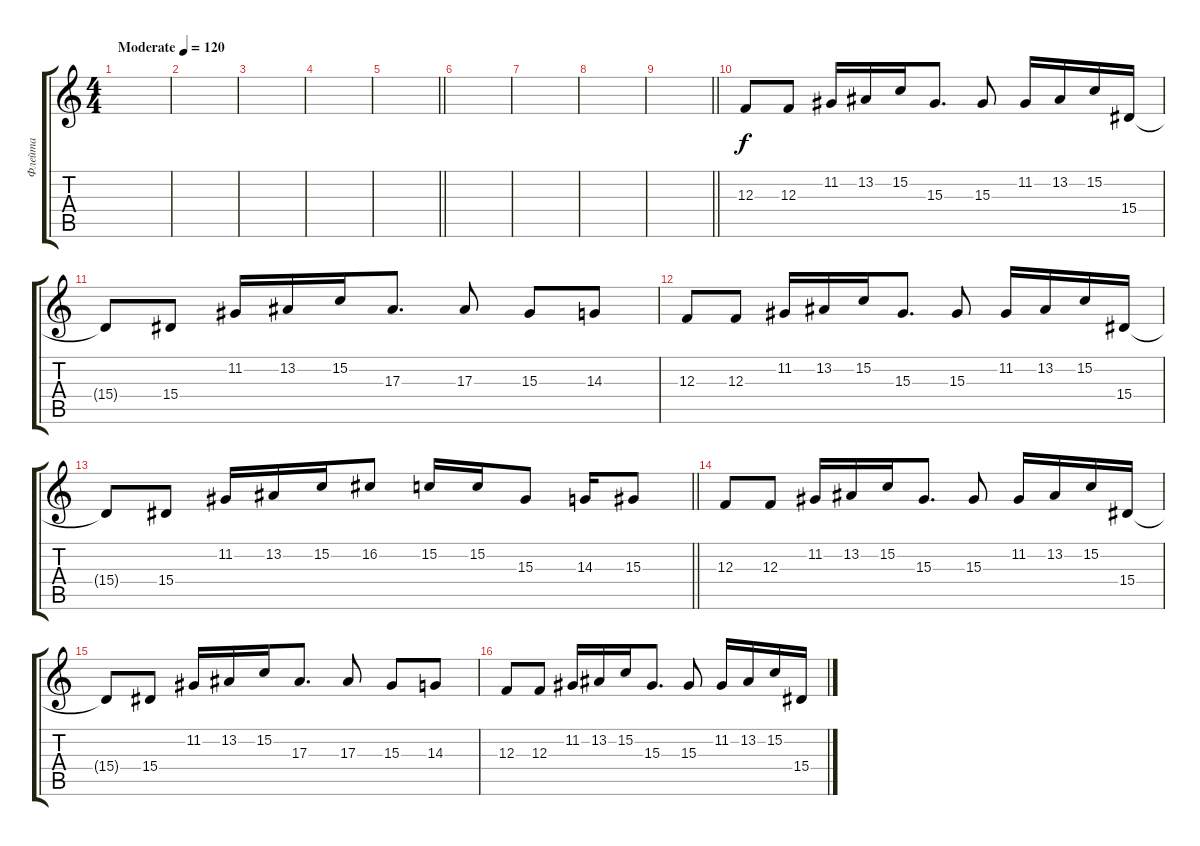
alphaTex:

\track ("Флейта" "Флейта") {instrument flute}
\staff {score tabs}
\tuning (D4 A3 F3 C3 G2 D2) {hide}
\ts (4 4)
\tempo (120 "Moderate")
\clef g2
\ks c
|
|
|
|
\barLineRight lightlight
|
|
|
|
\barLineRight lightlight
|
12.3.8 12.3.8 11.2.16 13.2.16 15.2.16 15.3.8{d} 15.3.8 11.2.16 13.2.16 15.2.16 15.4.16 |
15.4{t}.8 15.4.8 11.2.16 13.2.16 15.2.16 17.3.8{d} 17.3.8 15.3.8 14.3.8 |
12.3.8 12.3.8 11.2.16 13.2.16 15.2.16 15.3.8{d} 15.3.8 11.2.16 13.2.16 15.2.16 15.4.16 |
\barLineRight lightlight
15.4{t}.8 15.4.8 11.2.16 13.2.16 15.2.16 16.2.8 15.2.16 15.2.16 15.3.8 14.3.16 15.3.8 |
12.3.8 12.3.8 11.2.16 13.2.16 15.2.16 15.3.8{d} 15.3.8 11.2.16 13.2.16 15.2.16 15.4.16 |
15.4{t}.8 15.4.8 11.2.16 13.2.16 15.2.16 17.3.8{d} 17.3.8 15.3.8 14.3.8 |
12.3.8 12.3.8 11.2.16 13.2.16 15.2.16 15.3.8{d} 15.3.8 11.2.16 13.2.16 15.2.16 15.4.16
